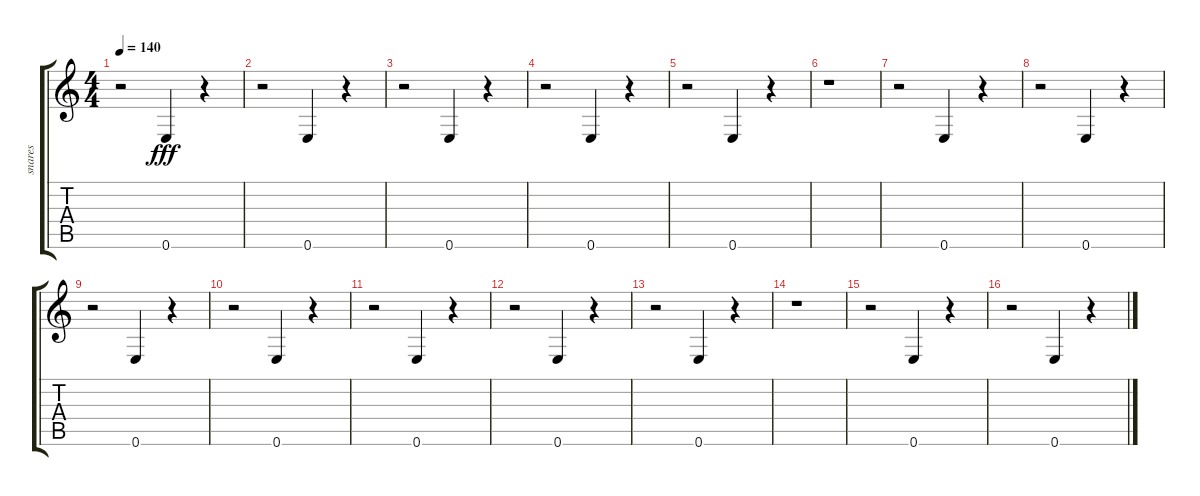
\track ("snares" "snares") {instrument acousticguitarsteel}
\staff {score tabs}
\tuning (E4 B3 G3 D3 A2 E2) {hide}
\ts (4 4)
\tempo 140
\clef g2
\ks c
r.2{dy fff} 0.6.4 r.4 |
r.2 0.6.4 r.4 |
r.2 0.6.4 r.4 |
r.2 0.6.4 r.4 |
r.2 0.6.4 r.4 |
r.1 |
r.2 0.6.4 r.4 |
r.2 0.6.4 r.4 |
r.2 0.6.4 r.4 |
r.2 0.6.4 r.4 |
r.2 0.6.4 r.4 |
r.2 0.6.4 r.4 |
r.2 0.6.4 r.4 |
r.1 |
r.2 0.6.4 r.4 |
r.2 0.6.4 r.4
